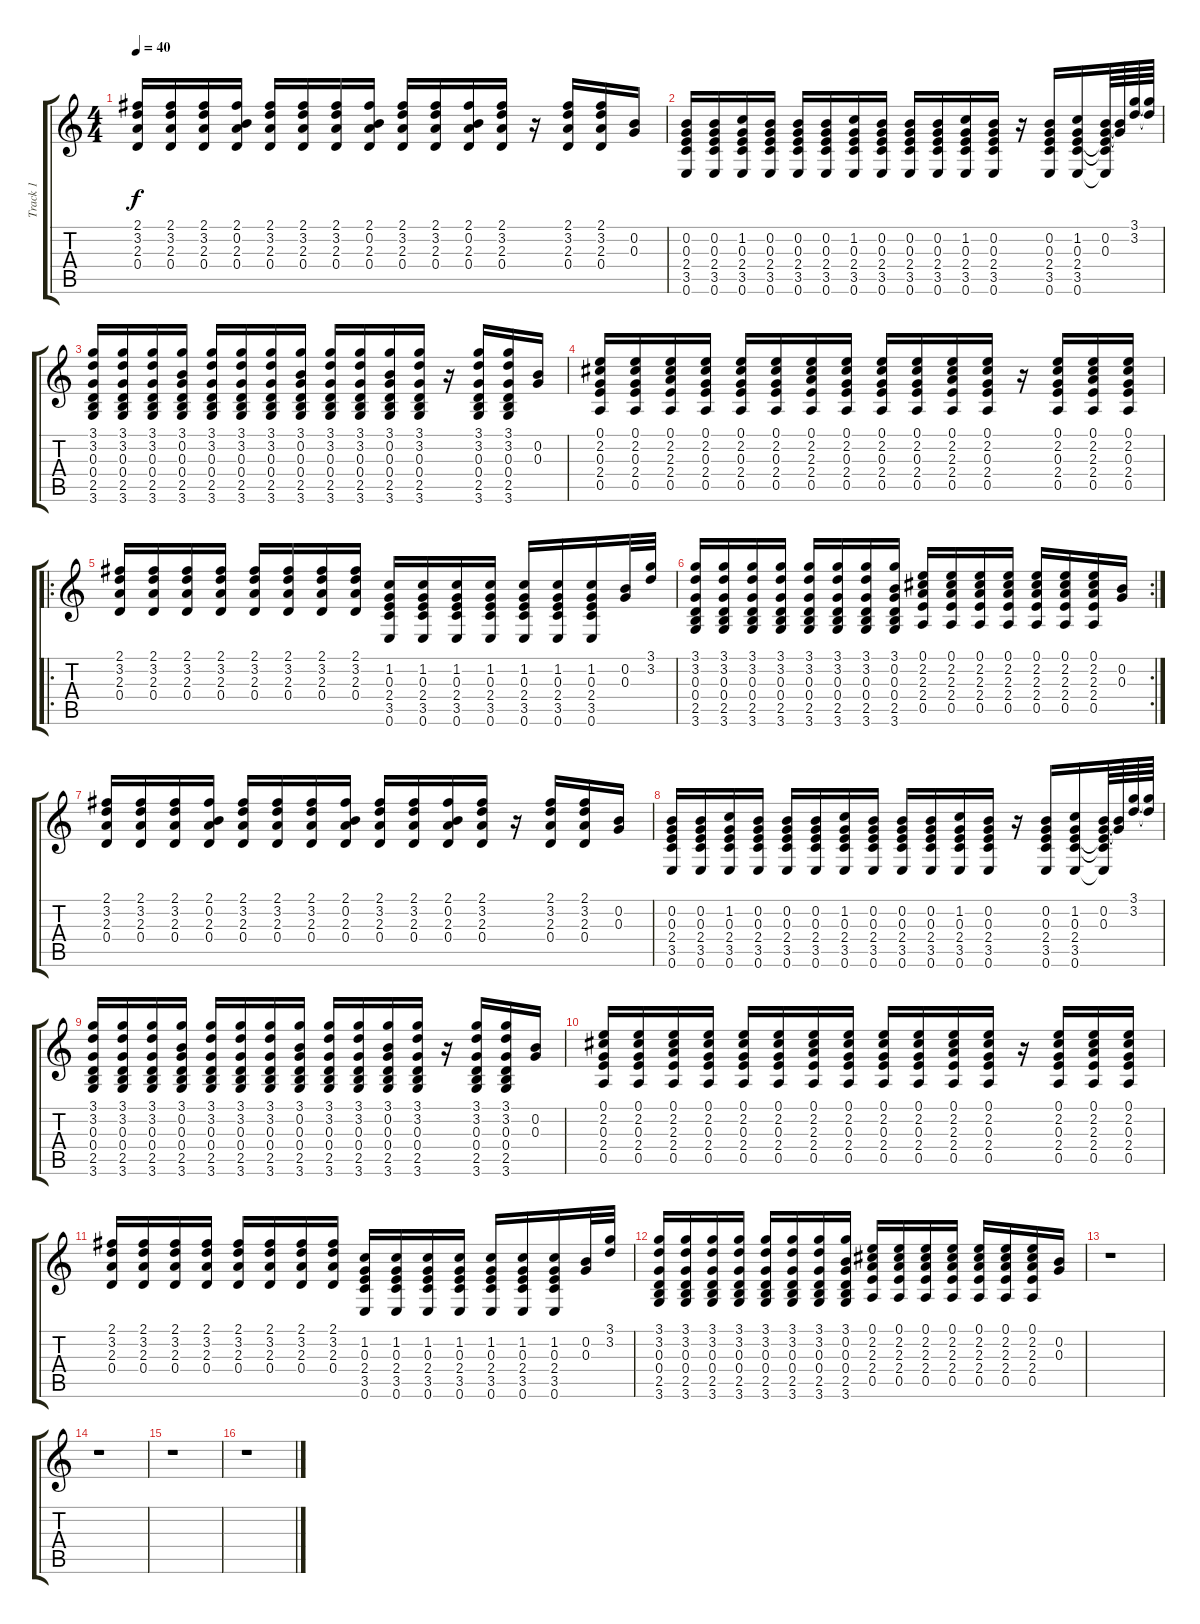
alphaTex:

\track ("Track 1" "Track 1") {instrument acousticguitarnylon}
\staff {score tabs}
\tuning (E4 B3 G3 D3 A2 E2) {hide}
\ts (4 4)
\tempo 40
\clef g2
\ks c
(2.1 3.2 2.3 0.4).16{dy f instrument acousticguitarnylon} (2.1 3.2 2.3 0.4).16 (2.1 3.2 2.3 0.4).16 (2.1 0.2 2.3 0.4).16 (2.1 3.2 2.3 0.4).16 (2.1 3.2 2.3 0.4).16 (2.1 3.2 2.3 0.4).16 (2.1 0.2 2.3 0.4).16 (2.1 3.2 2.3 0.4).16 (2.1 3.2 2.3 0.4).16 (2.1 0.2 2.3 0.4).16 (2.1 3.2 2.3 0.4).16 r.16 (2.1 3.2 2.3 0.4).16 (2.1 3.2 2.3 0.4).16 (0.2 0.3).16 |
(0.2 0.3 2.4 3.5 0.6).16 (0.2 0.3 2.4 3.5 0.6).16 (1.2 0.3 2.4 3.5 0.6).16 (0.2 0.3 2.4 3.5 0.6).16 (0.2 0.3 2.4 3.5 0.6).16 (0.2 0.3 2.4 3.5 0.6).16 (1.2 0.3 2.4 3.5 0.6).16 (0.2 0.3 2.4 3.5 0.6).16 (0.2 0.3 2.4 3.5 0.6).16 (0.2 0.3 2.4 3.5 0.6).16 (1.2 0.3 2.4 3.5 0.6).16 (0.2 0.3 2.4 3.5 0.6).16 r.16 (0.2 0.3 2.4 3.5 0.6).16 (1.2 0.3 2.4 3.5 0.6).16 (0.2 0.3 2.4{t} 3.5{t} 0.6{t}).64 (0.2{t} 0.3{t}).64 (3.1 3.2).64 (3.1{t} 3.2{t}).64 |
(3.1 3.2 0.3 0.4 2.5 3.6).16 (3.1 3.2 0.3 0.4 2.5 3.6).16 (3.1 3.2 0.3 0.4 2.5 3.6).16 (3.1 0.2 0.3 0.4 2.5 3.6).16 (3.1 3.2 0.3 0.4 2.5 3.6).16 (3.1 3.2 0.3 0.4 2.5 3.6).16 (3.1 3.2 0.3 0.4 2.5 3.6).16 (3.1 0.2 0.3 0.4 2.5 3.6).16 (3.1 3.2 0.3 0.4 2.5 3.6).16 (3.1 3.2 0.3 0.4 2.5 3.6).16 (3.1 0.2 0.3 0.4 2.5 3.6).16 (3.1 3.2 0.3 0.4 2.5 3.6).16 r.16 (3.1 3.2 0.3 0.4 2.5 3.6).16 (3.1 3.2 0.3 0.4 2.5 3.6).16 (0.2 0.3).16 |
(0.1 2.2 0.3 2.4 0.5).16 (0.1 2.2 0.3 2.4 0.5).16 (0.1 2.2 2.3 2.4 0.5).16 (0.1 2.2 0.3 2.4 0.5).16 (0.1 2.2 0.3 2.4 0.5).16 (0.1 2.2 0.3 2.4 0.5).16 (0.1 2.2 2.3 2.4 0.5).16 (0.1 2.2 0.3 2.4 0.5).16 (0.1 2.2 0.3 2.4 0.5).16 (0.1 2.2 0.3 2.4 0.5).16 (0.1 2.2 2.3 2.4 0.5).16 (0.1 2.2 0.3 2.4 0.5).16 r.16 (0.1 2.2 0.3 2.4 0.5).16 (0.1 2.2 2.3 2.4 0.5).16 (0.1 2.2 0.3 2.4 0.5).16 |
\ro
(2.1 3.2 2.3 0.4).16 (2.1 3.2 2.3 0.4).16 (2.1 3.2 2.3 0.4).16 (2.1 3.2 2.3 0.4).16 (2.1 3.2 2.3 0.4).16 (2.1 3.2 2.3 0.4).16 (2.1 3.2 2.3 0.4).16 (2.1 3.2 2.3 0.4).16 (1.2 0.3 2.4 3.5 0.6).16 (1.2 0.3 2.4 3.5 0.6).16 (1.2 0.3 2.4 3.5 0.6).16 (1.2 0.3 2.4 3.5 0.6).16 (1.2 0.3 2.4 3.5 0.6).16 (1.2 0.3 2.4 3.5 0.6).16 (1.2 0.3 2.4 3.5 0.6).16 (0.2 0.3).32 (3.1 3.2).32 |
\rc 2
(3.1 3.2 0.3 0.4 2.5 3.6).16 (3.1 3.2 0.3 0.4 2.5 3.6).16 (3.1 3.2 0.3 0.4 2.5 3.6).16 (3.1 3.2 0.3 0.4 2.5 3.6).16 (3.1 3.2 0.3 0.4 2.5 3.6).16 (3.1 3.2 0.3 0.4 2.5 3.6).16 (3.1 3.2 0.3 0.4 2.5 3.6).16 (3.1 0.2 0.3 0.4 2.5 3.6).16 (0.1 2.2 2.3 2.4 0.5).16 (0.1 2.2 2.3 2.4 0.5).16 (0.1 2.2 2.3 2.4 0.5).16 (0.1 2.2 2.3 2.4 0.5).16 (0.1 2.2 2.3 2.4 0.5).16 (0.1 2.2 2.3 2.4 0.5).16 (0.1 2.2 2.3 2.4 0.5).16 (0.2 0.3).16 |
(2.1 3.2 2.3 0.4).16 (2.1 3.2 2.3 0.4).16 (2.1 3.2 2.3 0.4).16 (2.1 0.2 2.3 0.4).16 (2.1 3.2 2.3 0.4).16 (2.1 3.2 2.3 0.4).16 (2.1 3.2 2.3 0.4).16 (2.1 0.2 2.3 0.4).16 (2.1 3.2 2.3 0.4).16 (2.1 3.2 2.3 0.4).16 (2.1 0.2 2.3 0.4).16 (2.1 3.2 2.3 0.4).16 r.16 (2.1 3.2 2.3 0.4).16 (2.1 3.2 2.3 0.4).16 (0.2 0.3).16 |
(0.2 0.3 2.4 3.5 0.6).16 (0.2 0.3 2.4 3.5 0.6).16 (1.2 0.3 2.4 3.5 0.6).16 (0.2 0.3 2.4 3.5 0.6).16 (0.2 0.3 2.4 3.5 0.6).16 (0.2 0.3 2.4 3.5 0.6).16 (1.2 0.3 2.4 3.5 0.6).16 (0.2 0.3 2.4 3.5 0.6).16 (0.2 0.3 2.4 3.5 0.6).16 (0.2 0.3 2.4 3.5 0.6).16 (1.2 0.3 2.4 3.5 0.6).16 (0.2 0.3 2.4 3.5 0.6).16 r.16 (0.2 0.3 2.4 3.5 0.6).16 (1.2 0.3 2.4 3.5 0.6).16 (0.2 0.3 2.4{t} 3.5{t} 0.6{t}).64 (0.2{t} 0.3{t}).64 (3.1 3.2).64 (3.1{t} 3.2{t}).64 |
(3.1 3.2 0.3 0.4 2.5 3.6).16 (3.1 3.2 0.3 0.4 2.5 3.6).16 (3.1 3.2 0.3 0.4 2.5 3.6).16 (3.1 0.2 0.3 0.4 2.5 3.6).16 (3.1 3.2 0.3 0.4 2.5 3.6).16 (3.1 3.2 0.3 0.4 2.5 3.6).16 (3.1 3.2 0.3 0.4 2.5 3.6).16 (3.1 0.2 0.3 0.4 2.5 3.6).16 (3.1 3.2 0.3 0.4 2.5 3.6).16 (3.1 3.2 0.3 0.4 2.5 3.6).16 (3.1 0.2 0.3 0.4 2.5 3.6).16 (3.1 3.2 0.3 0.4 2.5 3.6).16 r.16 (3.1 3.2 0.3 0.4 2.5 3.6).16 (3.1 3.2 0.3 0.4 2.5 3.6).16 (0.2 0.3).16 |
(0.1 2.2 0.3 2.4 0.5).16 (0.1 2.2 0.3 2.4 0.5).16 (0.1 2.2 2.3 2.4 0.5).16 (0.1 2.2 0.3 2.4 0.5).16 (0.1 2.2 0.3 2.4 0.5).16 (0.1 2.2 0.3 2.4 0.5).16 (0.1 2.2 2.3 2.4 0.5).16 (0.1 2.2 0.3 2.4 0.5).16 (0.1 2.2 0.3 2.4 0.5).16 (0.1 2.2 0.3 2.4 0.5).16 (0.1 2.2 2.3 2.4 0.5).16 (0.1 2.2 0.3 2.4 0.5).16 r.16 (0.1 2.2 0.3 2.4 0.5).16 (0.1 2.2 2.3 2.4 0.5).16 (0.1 2.2 0.3 2.4 0.5).16 |
(2.1 3.2 2.3 0.4).16 (2.1 3.2 2.3 0.4).16 (2.1 3.2 2.3 0.4).16 (2.1 3.2 2.3 0.4).16 (2.1 3.2 2.3 0.4).16 (2.1 3.2 2.3 0.4).16 (2.1 3.2 2.3 0.4).16 (2.1 3.2 2.3 0.4).16 (1.2 0.3 2.4 3.5 0.6).16 (1.2 0.3 2.4 3.5 0.6).16 (1.2 0.3 2.4 3.5 0.6).16 (1.2 0.3 2.4 3.5 0.6).16 (1.2 0.3 2.4 3.5 0.6).16 (1.2 0.3 2.4 3.5 0.6).16 (1.2 0.3 2.4 3.5 0.6).16 (0.2 0.3).32 (3.1 3.2).32 |
(3.1 3.2 0.3 0.4 2.5 3.6).16 (3.1 3.2 0.3 0.4 2.5 3.6).16 (3.1 3.2 0.3 0.4 2.5 3.6).16 (3.1 3.2 0.3 0.4 2.5 3.6).16 (3.1 3.2 0.3 0.4 2.5 3.6).16 (3.1 3.2 0.3 0.4 2.5 3.6).16 (3.1 3.2 0.3 0.4 2.5 3.6).16 (3.1 0.2 0.3 0.4 2.5 3.6).16 (0.1 2.2 2.3 2.4 0.5).16 (0.1 2.2 2.3 2.4 0.5).16 (0.1 2.2 2.3 2.4 0.5).16 (0.1 2.2 2.3 2.4 0.5).16 (0.1 2.2 2.3 2.4 0.5).16 (0.1 2.2 2.3 2.4 0.5).16 (0.1 2.2 2.3 2.4 0.5).16 (0.2 0.3).16 |
r.1 |
r.1 |
r.1 |
r.1
